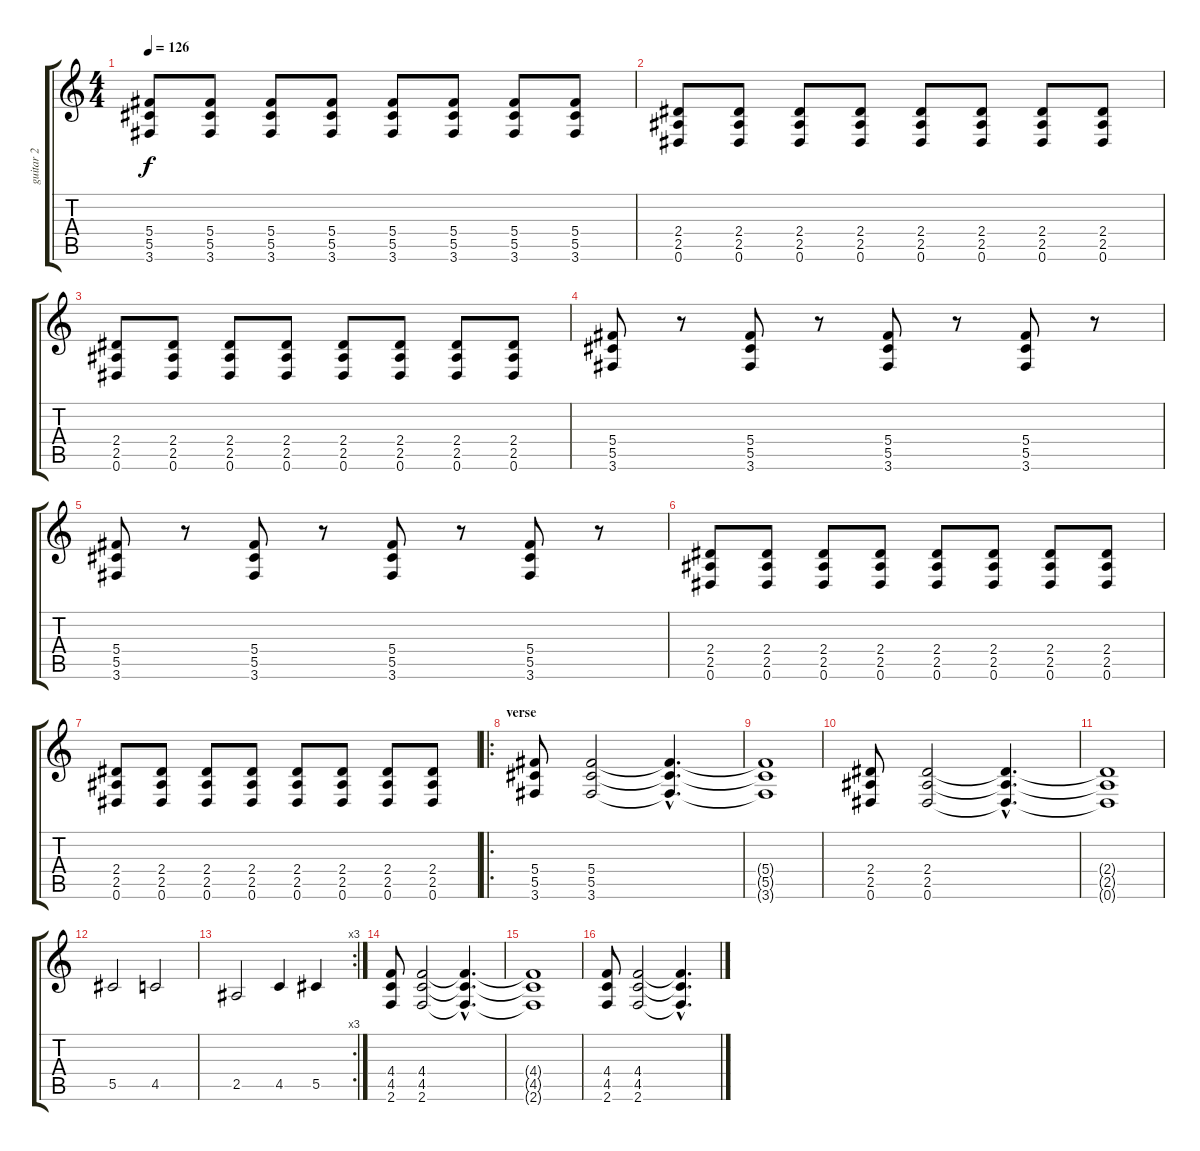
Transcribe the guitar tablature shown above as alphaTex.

\track ("guitar 2" "guitar 2") {instrument distortionguitar}
\staff {score tabs}
\tuning (Eb4 Bb3 Gb3 Db3 Ab2 Eb2) {hide}
\ts (4 4)
\tempo 126
\clef g2
\ks c
(5.4 5.5 3.6).8{dy f} (5.4 5.5 3.6).8 (5.4 5.5 3.6).8 (5.4 5.5 3.6).8 (5.4 5.5 3.6).8 (5.4 5.5 3.6).8 (5.4 5.5 3.6).8 (5.4 5.5 3.6).8 |
(2.4 2.5 0.6).8 (2.4 2.5 0.6).8 (2.4 2.5 0.6).8 (2.4 2.5 0.6).8 (2.4 2.5 0.6).8 (2.4 2.5 0.6).8 (2.4 2.5 0.6).8 (2.4 2.5 0.6).8 |
(2.4 2.5 0.6).8 (2.4 2.5 0.6).8 (2.4 2.5 0.6).8 (2.4 2.5 0.6).8 (2.4 2.5 0.6).8 (2.4 2.5 0.6).8 (2.4 2.5 0.6).8 (2.4 2.5 0.6).8 |
(5.4 5.5 3.6).8 r.8 (5.4 5.5 3.6).8 r.8 (5.4 5.5 3.6).8 r.8 (5.4 5.5 3.6).8 r.8 |
(5.4 5.5 3.6).8 r.8 (5.4 5.5 3.6).8 r.8 (5.4 5.5 3.6).8 r.8 (5.4 5.5 3.6).8 r.8 |
(2.4 2.5 0.6).8 (2.4 2.5 0.6).8 (2.4 2.5 0.6).8 (2.4 2.5 0.6).8 (2.4 2.5 0.6).8 (2.4 2.5 0.6).8 (2.4 2.5 0.6).8 (2.4 2.5 0.6).8 |
(2.4 2.5 0.6).8 (2.4 2.5 0.6).8 (2.4 2.5 0.6).8 (2.4 2.5 0.6).8 (2.4 2.5 0.6).8 (2.4 2.5 0.6).8 (2.4 2.5 0.6).8 (2.4 2.5 0.6).8 |
\ro
\section ("" "verse")
(5.4 5.5 3.6).8 (5.4 5.5 3.6).2 (5.4{hac t} 5.5{hac t} 3.6{hac t}).4{d} |
(5.4{t} 5.5{t} 3.6{t}).1 |
(2.4 2.5 0.6).8 (2.4 2.5 0.6).2 (2.4{hac t} 2.5{hac t} 0.6{hac t}).4{d} |
(2.4{t} 2.5{t} 0.6{t}).1 |
5.5.2 4.5.2 |
\rc 3
2.5.2 4.5.4 5.5.4 |
(4.4 4.5 2.6).8 (4.4 4.5 2.6).2 (4.4{hac t} 4.5{hac t} 2.6{hac t}).4{d} |
(4.4{t} 4.5{t} 2.6{t}).1 |
(4.4 4.5 2.6).8 (4.4 4.5 2.6).2 (4.4{hac t} 4.5{hac t} 2.6{hac t}).4{d}
